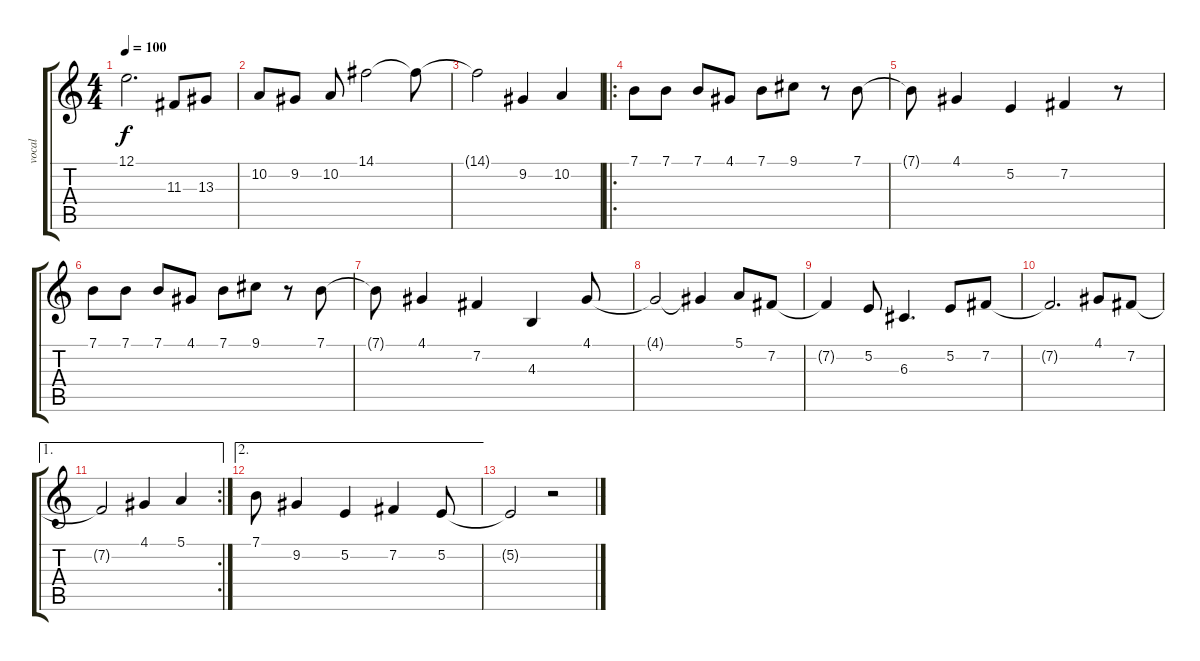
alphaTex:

\track ("vocal" "vocal") {instrument harmonica}
\staff {score tabs}
\tuning (E4 B3 G3 D3 A2 E2) {hide}
\ts (4 4)
\tempo 100
\clef g2
\ks c
12.1{t}.2{d dy f} 11.3.8{volume 13} 13.3.8 |
10.2.8 9.2.8 10.2.8 14.1.2{volume 8} 14.1{t}.8 |
14.1{t}.2 9.2.4{volume 13} 10.2.4 |
\ro
7.1.8 7.1.8 7.1.8 4.1.8 7.1.8 9.1.8 r.8 7.1.8 |
7.1{t}.8 4.1.4 5.2.4 7.2.4 r.8 |
7.1.8 7.1.8 7.1.8 4.1.8 7.1.8 9.1.8 r.8 7.1.8 |
7.1{t}.8 4.1.4 7.2.4 4.3.4 4.1.8 |
4.1{t}.2 4.1{t}.4 5.1.8 7.2.8 |
7.2{t}.4 5.2.8 6.3.4{d} 5.2.8 7.2.8 |
7.2{t}.2{d} 4.1.8 7.2.8 |
\ae 1
\rc 2
7.2{t}.2 4.1.4 5.1.4 |
\ae 2
7.1.8 9.2.4 5.2.4 7.2.4 5.2.8 |
5.2{t}.2 r.2
